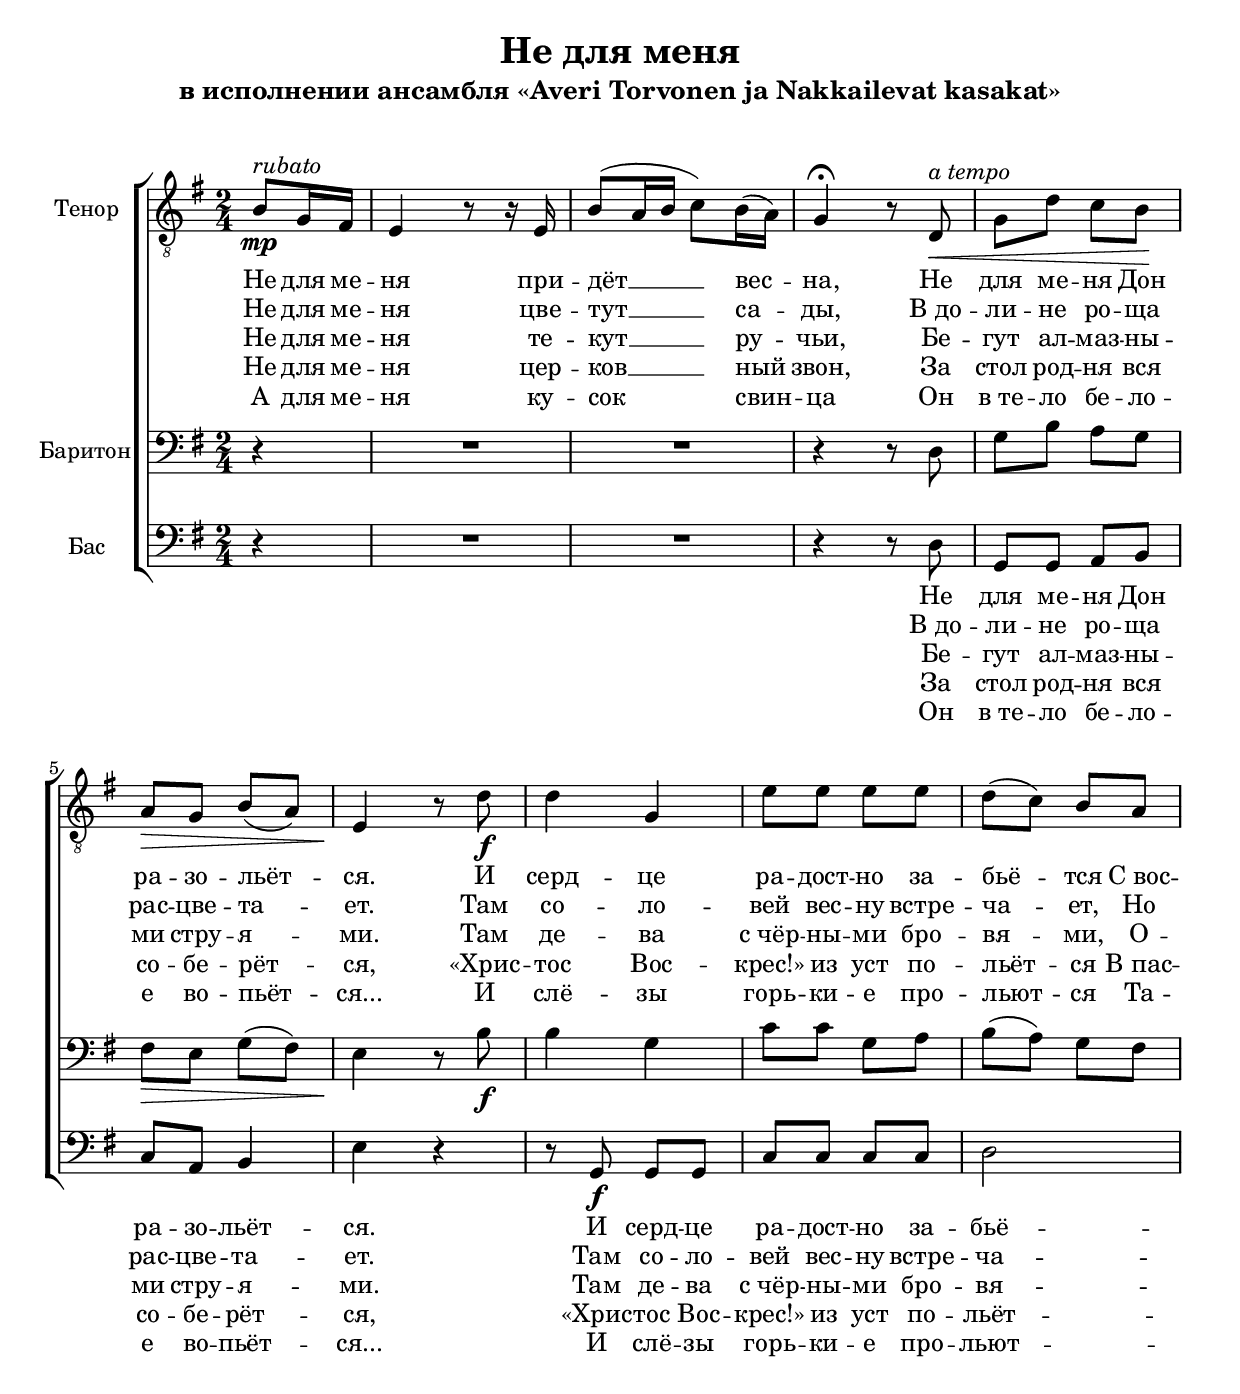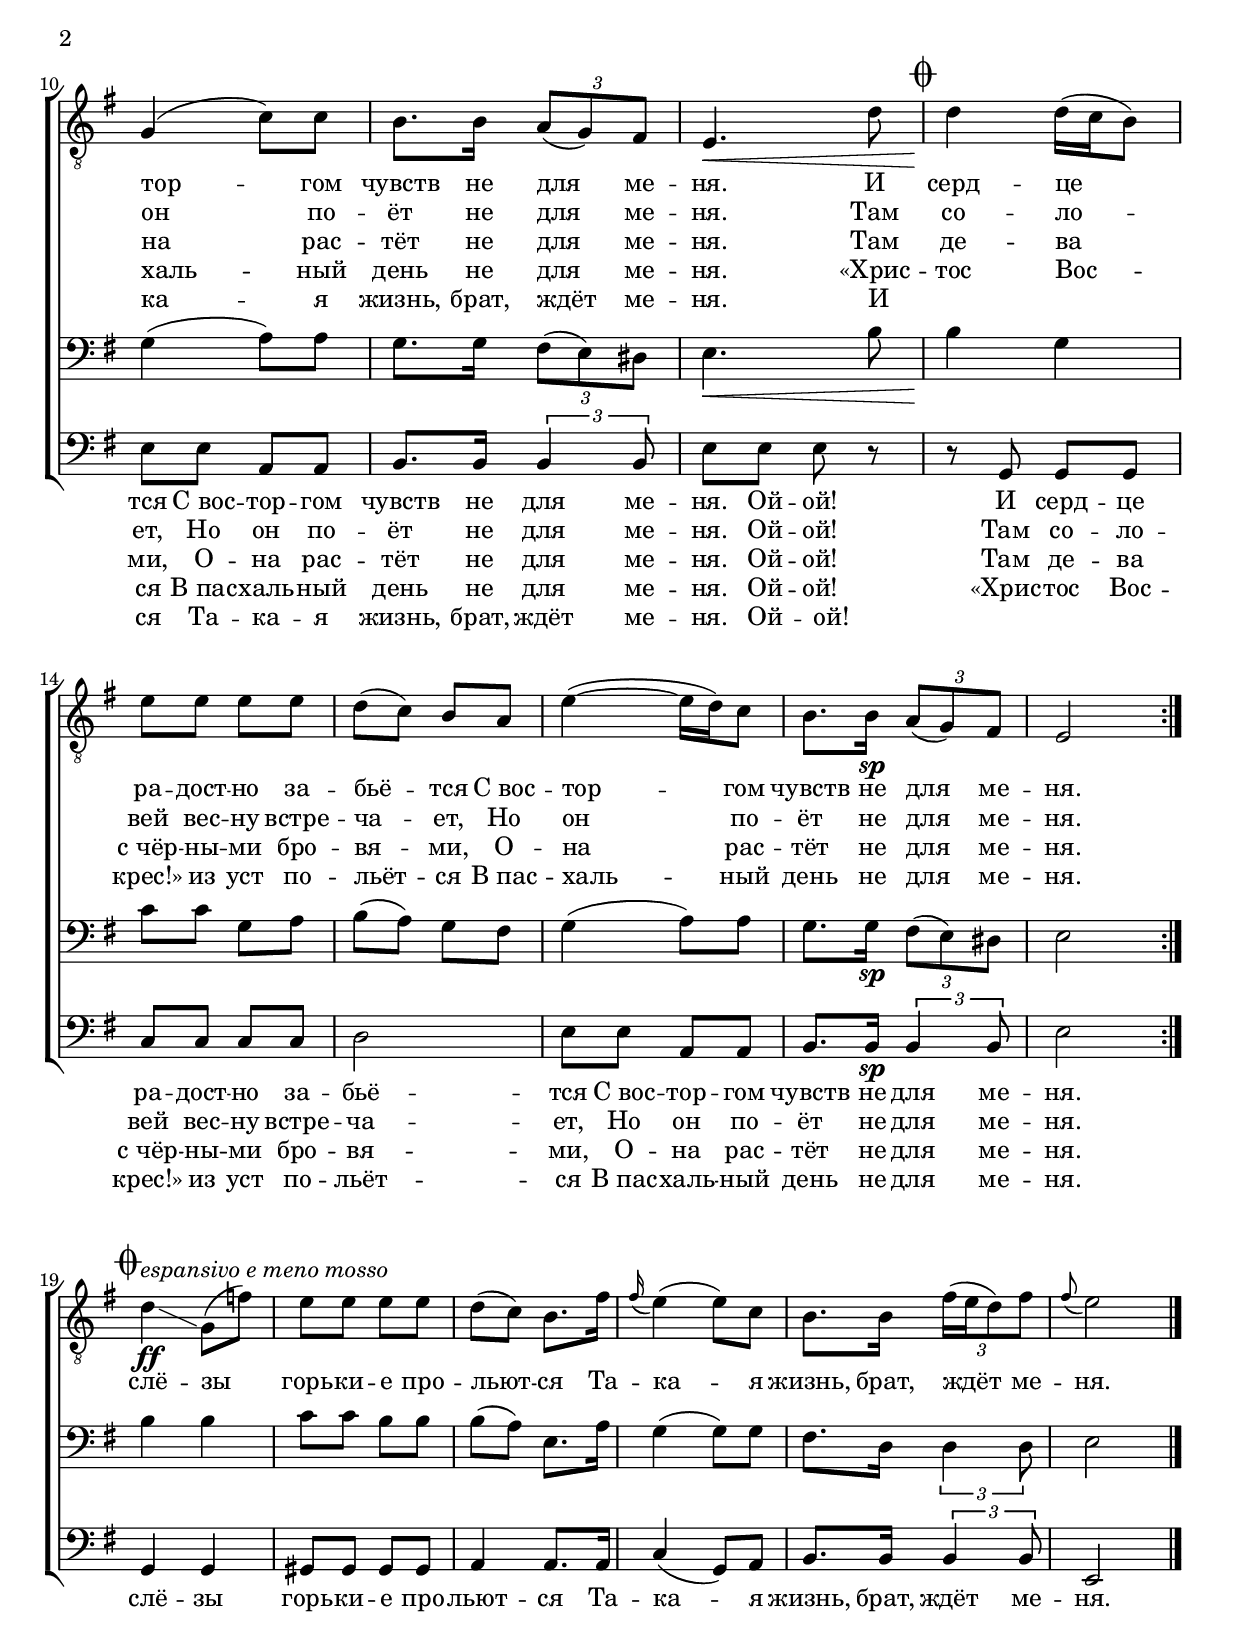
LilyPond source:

\version "2.14.2"
\pointAndClickOff

\header {
  title = "Не для меня"
  subtitle = "в исполнении ансамбля «Averi Torvonen ja Nakkailevat kasakat»"
%  composer = "Säveltäjä"
%  poet = "Sanoittaja"
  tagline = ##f
}

globals = { \key e \minor \time 2/4 }

tenor = \relative c' {
  \partial 4
  b8\mp^\markup {\italic rubato }
  g16 fis16 | e4 r8 r16 e16 | b'8 ( a16 b16 c8) b16( a16) g4\fermata r8 % intro
  d\<^\markup {\italic "a tempo" } | g d' c b\! | a\> g b( a) | e4\! r8 % verse
  d'8\f|d4 g,4|e'8 e e e|d( c) b a g4( c8) c8|b8. b16 \times 2/3 {a8( g8) fis8}|e4.\< % chorus 
  d'8  | \mark \markup {\musicglyph #"scripts.coda"} d4\! d16( c16 b8)|e8 e e e|d( c) b a e'4~ ( e16 d16) c8|b8. b16\sp \times 2/3 {a8( g8) fis8}|e2 % chorus
}

%TODO esitysohjeet isolla + ekan säkeistö unisono?
tenorEnding = \relative c' {
  \mark \markup {\musicglyph #"scripts.coda" } 
  d4^\markup{\italic {espansivo e meno mosso}}\!\ff\glissando g,8( f'8) |e8 e e e|d( c) b8. fis'16 |\appoggiatura fis e4( e8) c8|b8. b16 \times 2/3 {fis'16( e16 d8) fis8}|\appoggiatura fis e2 \bar "|."
}

barytone = \relative c {
  \partial 4 r4
  R2*2 r4 r8 d | g b a g | fis\> e g( fis) | e4\! r8 % verse
  b'8\f|b4 g4|c8 c g a|b( a) g fis|g4( a8) a8|g8. g16 \times 2/3 {fis8( e8) dis8}|e4.\< % chorus
  b'8|b4\! g4|c8 c g a|b( a) g fis|g4( a8) a8|g8. g16\sp \times 2/3 {fis8( e8) dis8}|e2 % chorus
}

barytoneEnding = \relative c {
  b'4\! b4|c8 c b b|b8( a8) e8. a16|g4( g8) g8|fis8. d16 \times 2/3 {d4 d8}|e2 
}

bass = 	\relative c {
  \partial 4 r4
  R2*2 r4 r8 d8|g,8 g a b|c a b4|e4 r4 % verse
  r8 g,8\f g g|c8 c c c|d2|e8 e8 a,8 a8|b8. b16 \times 2/3 {b4 b8}|e8 e8 e8 r8 % chorus
  r8 g,8 g g|c8 c c c|d2|e8 e8 a,8 a8|b8. b16\sp \times 2/3 {b4 b8}|e2 % chorus
}

bassEnding = \relative c {
  g4 g|gis8 gis gis gis|a4 a8. a16|c4( g8) a8 |b8. b16 \times 2/3 {b4 b8}|e,2 
}

%TODO fraasien alkukirjaimet ym.
introOne = \lyricmode { Не для ме -- ня при -- дёт __ вес -- на, }
verseOne = \lyricmode { Не для ме -- ня  Дон ра -- зо -- льёт -- ся. }
chorusOne = \lyricmode {
  И серд -- це ра -- дост -- но за -- бьё -- тся 
  С_вос -- тор -- гом чувств не для ме -- ня.
}

introTwo = \lyricmode { Не для ме -- ня цве -- тут __ са -- ды, }
verseTwo = \lyricmode { В_до -- ли -- не ро -- ща рас -- цве -- та -- ет. }
chorusTwo = \lyricmode { 
  Там со -- ло -- вей вес -- ну встре -- ча -- ет, 
  Но он по -- ёт не для ме -- ня.
}

introThree = \lyricmode { Не для ме -- ня те -- кут __ ру -- чьи, }
verseThree = \lyricmode { Бе -- гут ал -- маз -- ны -- ми стру -- я -- ми. }
chorusThree = \lyricmode { 
  Там де -- ва с_чёр -- ны -- ми бро -- вя -- ми,
  О -- на рас -- тёт не для ме -- ня.
}

introFour = \lyricmode { Не для ме -- ня цер -- ков __ ный звон, }
verseFour = \lyricmode { За стол род -- ня вся со -- бе -- рёт -- ся, }
chorusFour = \lyricmode { 
  «Хрис -- тос Вос -- крес!» из уст по -- льёт -- ся
  В_пас -- халь -- ный день не для ме -- ня.
}

introFive = \lyricmode { А для ме -- ня ку -- сок свин -- ца }
verseFive = \lyricmode { Он в_те -- ло бе -- ло -- е во -- пьёт -- ся... }
chorusFive = \lyricmode {
  слё -- зы горь -- ки -- е про -- льют -- ся 
  Та -- ка -- я жизнь, брат, ждёт ме -- ня.
}

hoi = \lyricmode { Ой -- ой! }
skipit = \lyricmode { _ _ _ _ _ _ _ _ _ _ _ _ _ _ _ _ }

\score {
  \new ChoirStaff <<
    \new Staff << 
      \set Staff.instrumentName = "Тенор"
      \set Staff.midiInstrument = "choir aahs"
      \new Voice = "Tenor" { \clef "treble_8" \globals \repeat volta 4 \tenor \break \tenorEnding }
      \new Lyrics \lyricsto "Tenor" {	\introOne \verseOne \chorusOne \chorusOne}
      \new Lyrics \lyricsto "Tenor" {	\introTwo \verseTwo \chorusTwo \chorusTwo}
      \new Lyrics \lyricsto "Tenor" {	\introThree \verseThree \chorusThree \chorusThree}
      \new Lyrics \lyricsto "Tenor" {	\introFour \verseFour \chorusFour \chorusFour}
      \new Lyrics \lyricsto "Tenor" {	\introFive \verseFive И \chorusFive И \skipit \chorusFive}
    >>
    \new Staff << 
      \set Staff.instrumentName = "Баритон"
      \set Staff.midiInstrument = "choir aahs"
      \new Voice = "Barytone" { \clef bass \globals \barytone \barytoneEnding}
    >>
    \new Staff << 
      \set Staff.instrumentName = "Бас"
      \set Staff.midiInstrument = "choir aahs"
      \new Voice = "Bass" { \clef bass \globals \bass \bassEnding}
      \new Lyrics \lyricsto "Bass" {  \verseOne \chorusOne \hoi \chorusOne }
      \new Lyrics \lyricsto "Bass" {  \verseTwo \chorusTwo \hoi \chorusTwo }
      \new Lyrics \lyricsto "Bass" {  \verseThree \chorusThree \hoi \chorusThree }
      \new Lyrics \lyricsto "Bass" {  \verseFour \chorusFour \hoi \chorusFour }
      \new Lyrics \lyricsto "Bass" {  \verseFive И \chorusFive \hoi \skipit _ \chorusFive }
    >> 
  >>
  \midi {}
  \layout {}
} 

\paper {
  ragged-bottom = ##t
  markup-system-spacing #'padding = #5  % between title and staff group
  system-system-spacing #'padding = #5 % between staff groups
}

